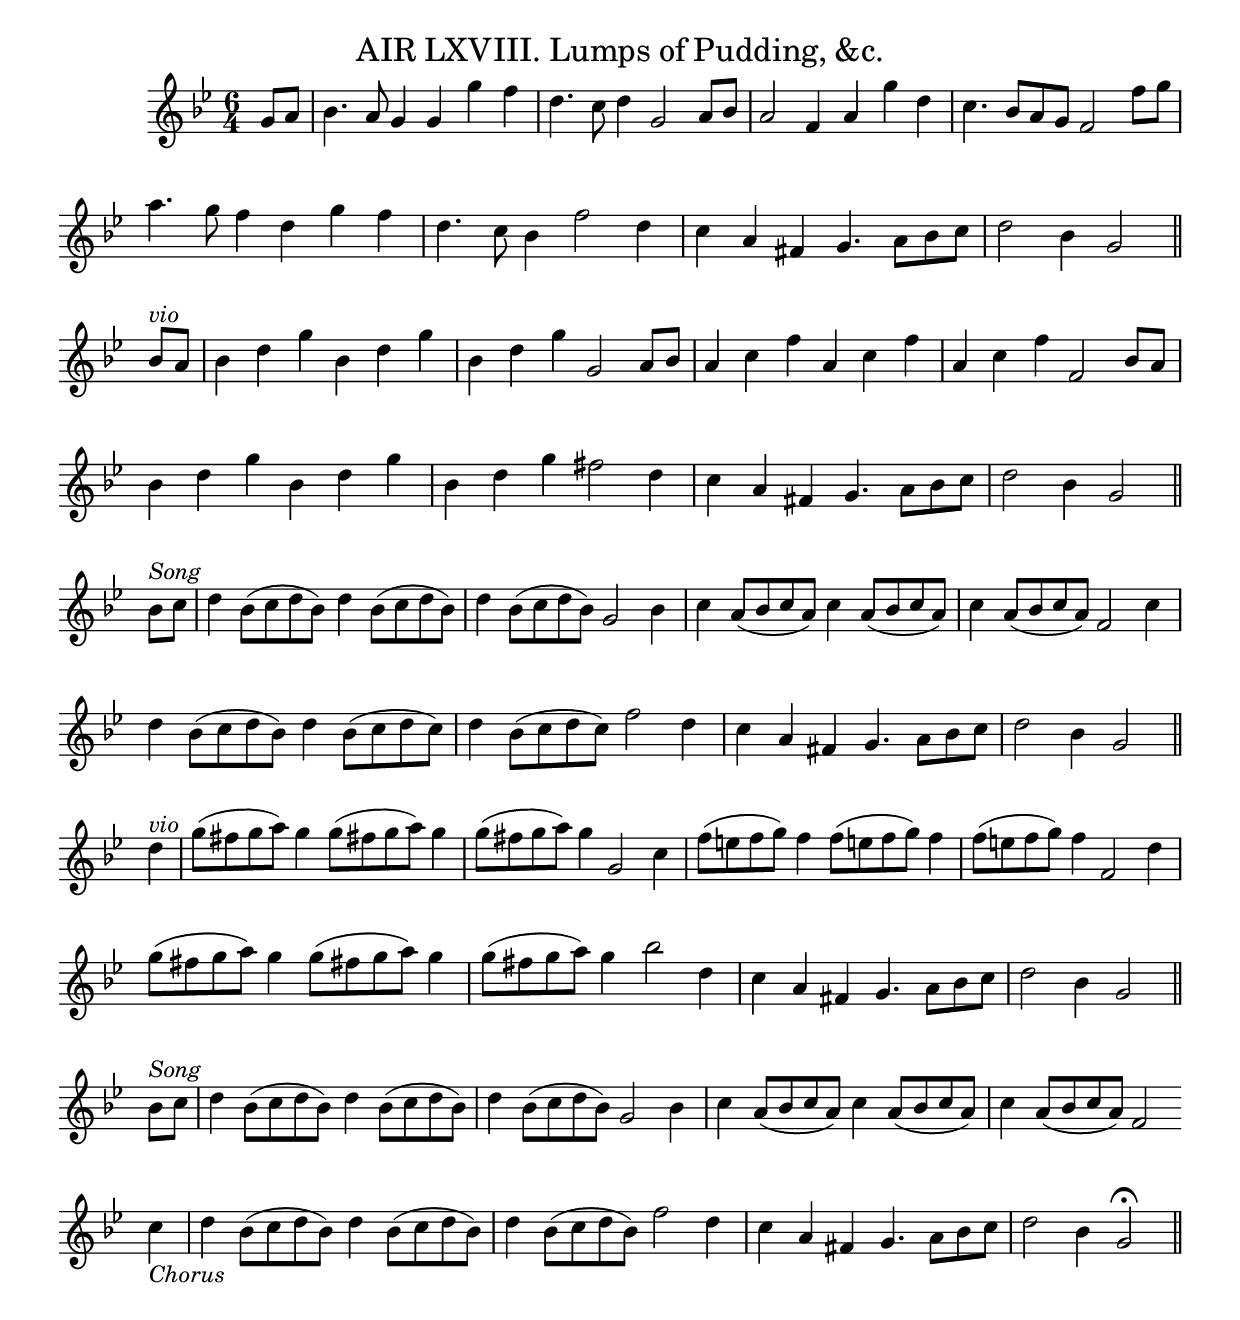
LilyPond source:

\version "2.10.25" 
\include "english.ly"

\header
  {title = \markup \smaller \normal-text
    {AIR LXVIII. Lumps of Pudding, &c.}
  }

\score
  {
  \new Staff
  \relative c''
    {
    \key g \minor
    \time 6/4
    \clef treble \partial 4
    g8 a | bf4. a8 g4 g g' f | d4. c8 d4 g,2 a8 bf | a2 f4 a g' d |
    c4. bf8 a g f2 f'8 g | a4. g8 f4 d g f | d4. c8 bf4 f'2 d4 |
    c4 a fs g4. a8 bf c | d2 bf4 g2 \bar "||"  \break
      bf8 ^\markup {\italic {vio}} a |
    bf4 d g bf, d g | bf,4 d g g,2 a8 bf | a4 c f a, c f |
    a,4 c f f,2 bf8 a | bf4 d g bf, d g | bf,4 d g fs2 d4 |
    c4 a fs g4. a8 bf c | d2 bf4 g2 \bar "||"  \break
      bf8 ^\markup {\italic {Song}} c |
    d4 bf8( c d bf) d4 bf8( c d bf) | d4 bf8( c d bf) g2 bf4 |
    c4 a8( bf c a) c4 a8( bf c a) | c4 a8( bf c a) f2 c'4 |
    d4 bf8( c d bf) d4 bf8( c d c) | d4 bf8( c d c) f2 d4 |
    c4 a fs g4. a8 bf c | d2 bf4 g2 \bar "||"  \break
      d'4 ^\markup {\italic {vio}}  |  % markup "vio" missing
    g8( fs g a) g4 g8( fs! g a) g4 | g8( fs g a) g4 g,2 c4 |
    f8( e f g) f4 f8( e! f g) f4 | f8( e! f g) f4 f,2 d'4 |
    g8( fs g a) g4 g8( fs! g a) g4 | % first g4 missing
    g8( fs g a) g4 bf2 d,4 |
    c4 a fs g4. a8 bf c | d2 bf4 g2 \bar "||"  \break
      bf8 ^\markup {\italic {Song}} c |
    d4 bf8( c d bf) d4 bf8( c d bf) | d4 bf8( c d bf) g2 bf4 |
    c4 a8( bf c a) c4 a8( bf c a) | c4 a8( bf c a) f2 \bar "" \break
      c'4 _\markup {\italic {Chorus}} |
    d4 bf8( c d bf) d4 bf8( c d bf) | d4 bf8( c d bf) f'2 d4 |
    c4 a fs g4. a8 bf c | d2 bf4 g2 \fermata \bar "||"
    }
  \layout
    { \context
      { \Score
        \remove Bar_number_engraver
       }
    }
  \midi
    { \context
       { \Score tempoWholesPerMinute = #(ly:make-moment 180 4) } 
    }
  } 
